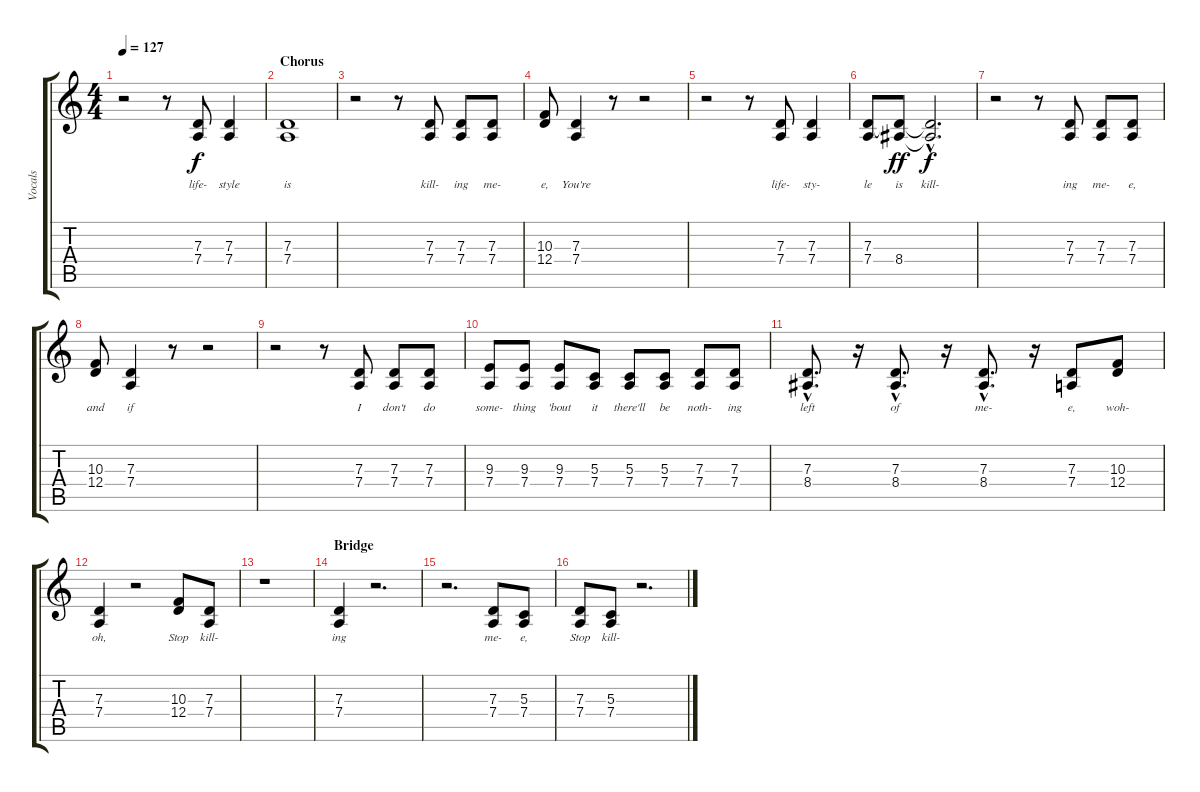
\track ("Vocals" "Vocals") {instrument electricpiano2}
\staff {score tabs}
\tuning (E4 B3 G3 D3 A2 E2) {hide}
\ts (4 4)
\tempo 127
\clef g2
\ks c
r.2{dy f} r.8 (7.3 7.4).8{lyrics (0 "") lyrics (1 "life-") lyrics (2 "") lyrics (3 "") lyrics (4 "")} (7.3 7.4).4{lyrics (0 "") lyrics (1 "style") lyrics (2 "") lyrics (3 "") lyrics (4 "")} |
\section ("" "Chorus")
(7.3 7.4).1{lyrics (0 "") lyrics (1 "is") lyrics (2 "") lyrics (3 "") lyrics (4 "")} |
r.2 r.8 (7.3 7.4).8{lyrics (0 "") lyrics (1 "kill-") lyrics (2 "") lyrics (3 "") lyrics (4 "")} (7.3 7.4).8{lyrics (0 "") lyrics (1 "ing") lyrics (2 "") lyrics (3 "") lyrics (4 "")} (7.3 7.4).8{lyrics (0 "") lyrics (1 "me-") lyrics (2 "") lyrics (3 "") lyrics (4 "")} |
(10.3 12.4).8{lyrics (0 "") lyrics (1 "e,") lyrics (2 "") lyrics (3 "") lyrics (4 "")} (7.3 7.4).4{lyrics (0 "") lyrics (1 "You're") lyrics (2 "") lyrics (3 "") lyrics (4 "")} r.8 r.2 |
r.2 r.8 (7.3 7.4).8{lyrics (0 "") lyrics (1 "life-") lyrics (2 "") lyrics (3 "") lyrics (4 "")} (7.3 7.4).4{lyrics (0 "") lyrics (1 "sty-") lyrics (2 "") lyrics (3 "") lyrics (4 "")} |
(7.3 7.4).8{lyrics (0 "") lyrics (1 "le") lyrics (2 "") lyrics (3 "") lyrics (4 "")} (7.3{t} 8.4).8{lyrics (0 "") lyrics (1 "is") lyrics (2 "") lyrics (3 "") lyrics (4 "") dy ff} (7.3{hac t} 8.4{hac t}).2{d lyrics (0 "") lyrics (1 "kill-") lyrics (2 "") lyrics (3 "") lyrics (4 "") dy f} |
r.2 r.8 (7.3 7.4).8{lyrics (0 "") lyrics (1 "ing") lyrics (2 "") lyrics (3 "") lyrics (4 "")} (7.3 7.4).8{lyrics (0 "") lyrics (1 "me-") lyrics (2 "") lyrics (3 "") lyrics (4 "")} (7.3 7.4).8{lyrics (0 "") lyrics (1 "e,") lyrics (2 "") lyrics (3 "") lyrics (4 "")} |
(10.3 12.4).8{lyrics (0 "") lyrics (1 "and") lyrics (2 "") lyrics (3 "") lyrics (4 "")} (7.3 7.4).4{lyrics (0 "") lyrics (1 "if") lyrics (2 "") lyrics (3 "") lyrics (4 "")} r.8 r.2 |
r.2 r.8 (7.3 7.4).8{lyrics (0 "") lyrics (1 "I") lyrics (2 "") lyrics (3 "") lyrics (4 "")} (7.3 7.4).8{lyrics (0 "") lyrics (1 "don't") lyrics (2 "") lyrics (3 "") lyrics (4 "")} (7.3 7.4).8{lyrics (0 "") lyrics (1 "do") lyrics (2 "") lyrics (3 "") lyrics (4 "")} |
(9.3 7.4).8{lyrics (0 "") lyrics (1 "some-") lyrics (2 "") lyrics (3 "") lyrics (4 "")} (9.3 7.4).8{lyrics (0 "") lyrics (1 "thing") lyrics (2 "") lyrics (3 "") lyrics (4 "")} (9.3 7.4).8{lyrics (0 "") lyrics (1 "'bout") lyrics (2 "") lyrics (3 "") lyrics (4 "")} (5.3 7.4).8{lyrics (0 "") lyrics (1 "it") lyrics (2 "") lyrics (3 "") lyrics (4 "")} (5.3 7.4).8{lyrics (0 "") lyrics (1 "there'll") lyrics (2 "") lyrics (3 "") lyrics (4 "")} (5.3 7.4).8{lyrics (0 "") lyrics (1 "be") lyrics (2 "") lyrics (3 "") lyrics (4 "")} (7.3 7.4).8{lyrics (0 "") lyrics (1 "noth-") lyrics (2 "") lyrics (3 "") lyrics (4 "")} (7.3 7.4).8{lyrics (0 "") lyrics (1 "ing") lyrics (2 "") lyrics (3 "") lyrics (4 "")} |
(7.3{hac} 8.4{hac}).8{d lyrics (0 "") lyrics (1 "left") lyrics (2 "") lyrics (3 "") lyrics (4 "")} r.16 (7.3{hac} 8.4{hac}).8{d lyrics (0 "") lyrics (1 "of") lyrics (2 "") lyrics (3 "") lyrics (4 "")} r.16 (7.3{hac} 8.4{hac}).8{d lyrics (0 "") lyrics (1 "me-") lyrics (2 "") lyrics (3 "") lyrics (4 "")} r.16 (7.3 7.4).8{lyrics (0 "") lyrics (1 "e,") lyrics (2 "") lyrics (3 "") lyrics (4 "")} (10.3 12.4).8{lyrics (0 "") lyrics (1 "woh-") lyrics (2 "") lyrics (3 "") lyrics (4 "")} |
(7.3 7.4).4{lyrics (0 "") lyrics (1 "oh,") lyrics (2 "") lyrics (3 "") lyrics (4 "")} r.2 (10.3 12.4).8{lyrics (0 "") lyrics (1 "Stop") lyrics (2 "") lyrics (3 "") lyrics (4 "")} (7.3 7.4).8{lyrics (0 "") lyrics (1 "kill-") lyrics (2 "") lyrics (3 "") lyrics (4 "")} |
r.1 |
\section ("" "Bridge")
(7.3 7.4).4{lyrics (0 "") lyrics (1 "ing") lyrics (2 "") lyrics (3 "") lyrics (4 "")} r.2{d} |
r.2{d} (7.3 7.4).8{lyrics (0 "") lyrics (1 "me-") lyrics (2 "") lyrics (3 "") lyrics (4 "")} (5.3 7.4).8{lyrics (0 "") lyrics (1 "e,") lyrics (2 "") lyrics (3 "") lyrics (4 "")} |
(7.3 7.4).8{lyrics (0 "") lyrics (1 "Stop") lyrics (2 "") lyrics (3 "") lyrics (4 "")} (5.3 7.4).8{lyrics (0 "") lyrics (1 "kill-") lyrics (2 "") lyrics (3 "") lyrics (4 "")} r.2{d}
